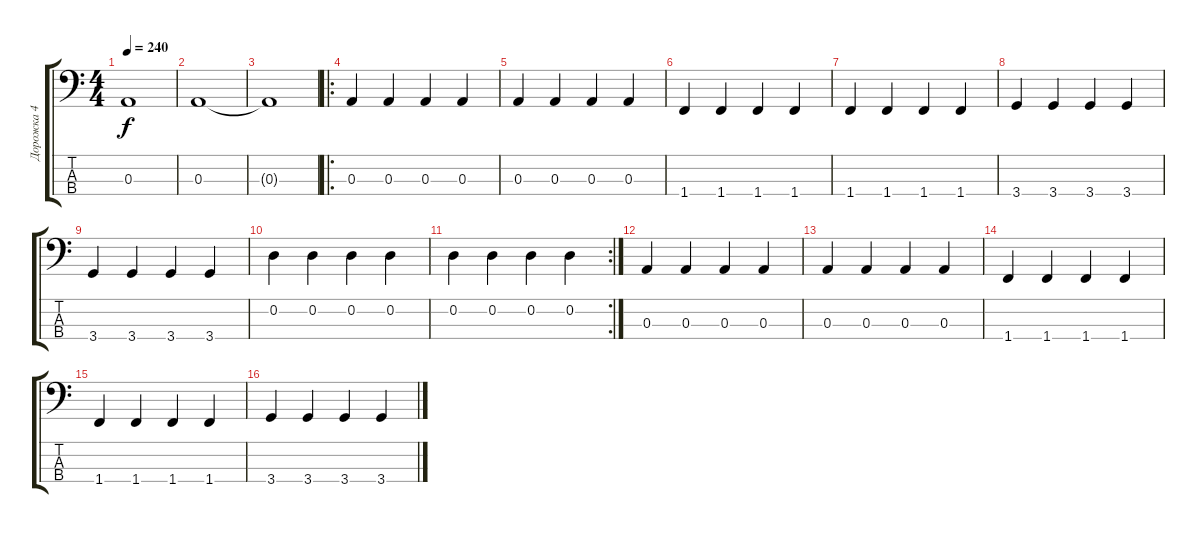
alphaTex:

\track ("Дорожка 4" "Дорожка 4") {instrument electricbassfinger}
\staff {score tabs}
\tuning (G2 D2 A1 E1) {hide}
\ts (4 4)
\tempo 240
\clef f4
\ks c
0.3{t}.1{dy f} |
0.3.1 |
0.3{t}.1 |
\ro
0.3.4 0.3.4 0.3.4 0.3.4 |
0.3.4 0.3.4 0.3.4 0.3.4 |
1.4.4 1.4.4 1.4.4 1.4.4 |
1.4.4 1.4.4 1.4.4 1.4.4 |
3.4.4 3.4.4 3.4.4 3.4.4 |
3.4.4 3.4.4 3.4.4 3.4.4 |
0.2.4 0.2.4 0.2.4 0.2.4 |
\rc 2
0.2.4 0.2.4 0.2.4 0.2.4 |
0.3.4 0.3.4 0.3.4 0.3.4 |
0.3.4 0.3.4 0.3.4 0.3.4 |
1.4.4 1.4.4 1.4.4 1.4.4 |
1.4.4 1.4.4 1.4.4 1.4.4 |
3.4.4 3.4.4 3.4.4 3.4.4
